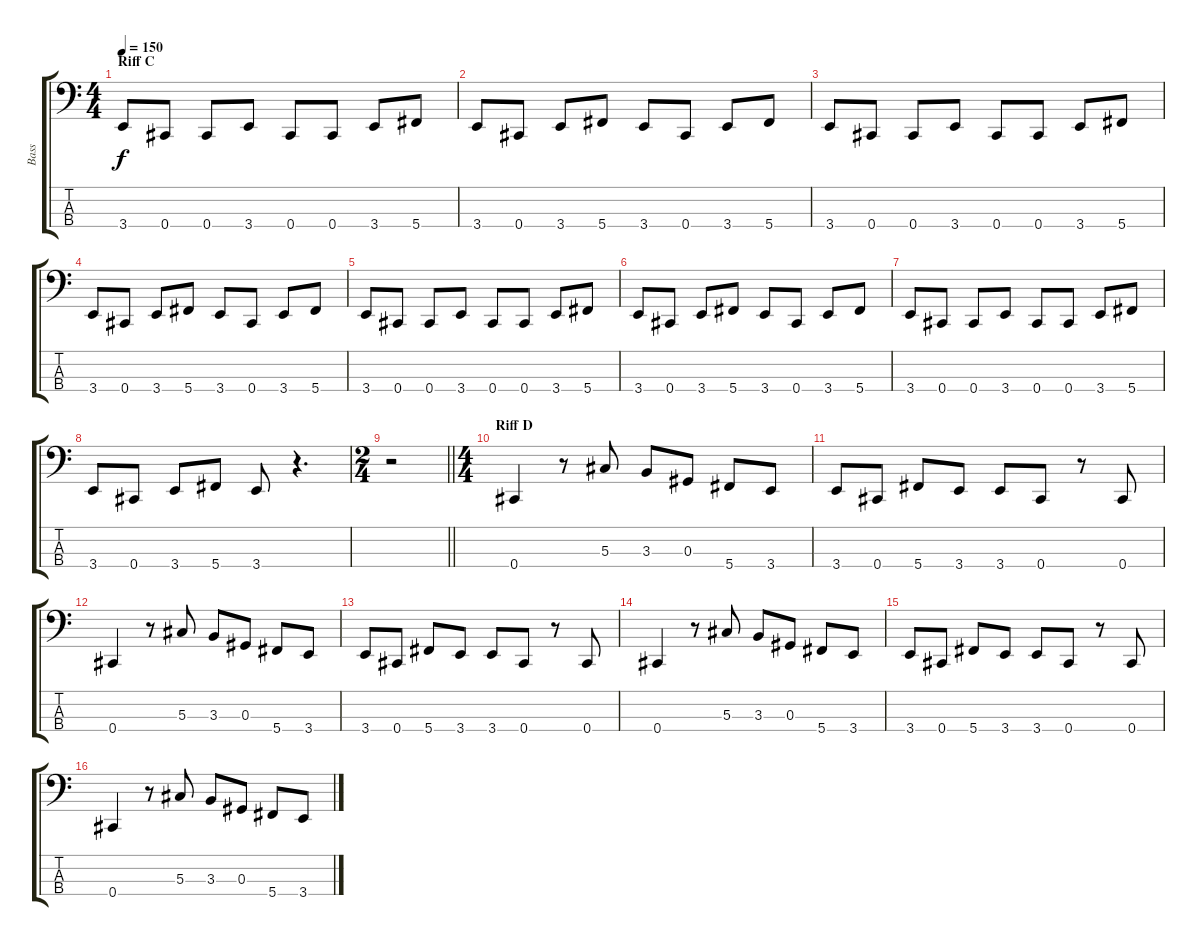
\track ("Bass" "Bass") {instrument electricbasspick}
\staff {score tabs}
\tuning (Gb2 Db2 Ab1 Db1) {hide}
\ts (4 4)
\section ("" "Riff C")
\tempo 150
\clef f4
\ks c
3.4.8{dy f} 0.4.8 0.4.8 3.4.8 0.4.8 0.4.8 3.4.8 5.4.8 |
3.4.8 0.4.8 3.4.8 5.4.8 3.4.8 0.4.8 3.4.8 5.4.8 |
3.4.8 0.4.8 0.4.8 3.4.8 0.4.8 0.4.8 3.4.8 5.4.8 |
3.4.8 0.4.8 3.4.8 5.4.8 3.4.8 0.4.8 3.4.8 5.4.8 |
3.4.8 0.4.8 0.4.8 3.4.8 0.4.8 0.4.8 3.4.8 5.4.8 |
3.4.8 0.4.8 3.4.8 5.4.8 3.4.8 0.4.8 3.4.8 5.4.8 |
3.4.8 0.4.8 0.4.8 3.4.8 0.4.8 0.4.8 3.4.8 5.4.8 |
3.4.8 0.4.8 3.4.8 5.4.8 3.4.8 r.4{d} |
\ts (2 4)
\barLineRight lightlight
r.2 |
\ts (4 4)
\section ("" "Riff D")
0.4.4 r.8 5.3.8 3.3.8 0.3.8 5.4.8 3.4.8 |
3.4.8 0.4.8 5.4.8 3.4.8 3.4.8 0.4.8 r.8 0.4.8 |
0.4.4 r.8 5.3.8 3.3.8 0.3.8 5.4.8 3.4.8 |
3.4.8 0.4.8 5.4.8 3.4.8 3.4.8 0.4.8 r.8 0.4.8 |
0.4.4 r.8 5.3.8 3.3.8 0.3.8 5.4.8 3.4.8 |
3.4.8 0.4.8 5.4.8 3.4.8 3.4.8 0.4.8 r.8 0.4.8 |
0.4.4 r.8 5.3.8 3.3.8 0.3.8 5.4.8 3.4.8
